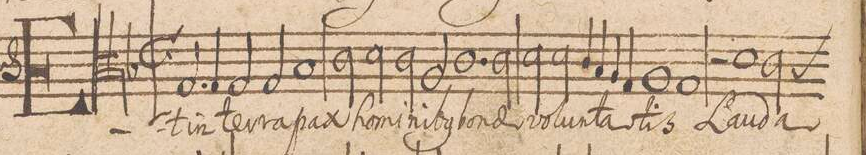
**kern	**text
*I"TENOR.	*
*clefC3	*
*k[b-]	*
*met(c|)	*
*M2/1	*
2.G/	Et
4G/	in
2G/	ter-
2G/	-ra
=2-	=2-
1B-/	pax
*2\right	*
2c\	ho-
2d\	-mi-
=3-	=3-
2c\	-ni-
2A/	-b(us)
1.c\	bo-
=4-	=4-
2c\	-nae
2d\	vo-
2d\	-lun-
=5-	=5-
4c/	-ta-
4B-/	.
4A/	.
4G/	.
1A/	.
=6-	=6-
1G/	-tis
2r	.
1d\	Lau-
=7-	=7-
*custos:B	*
2c\	-da-
*-	*-
